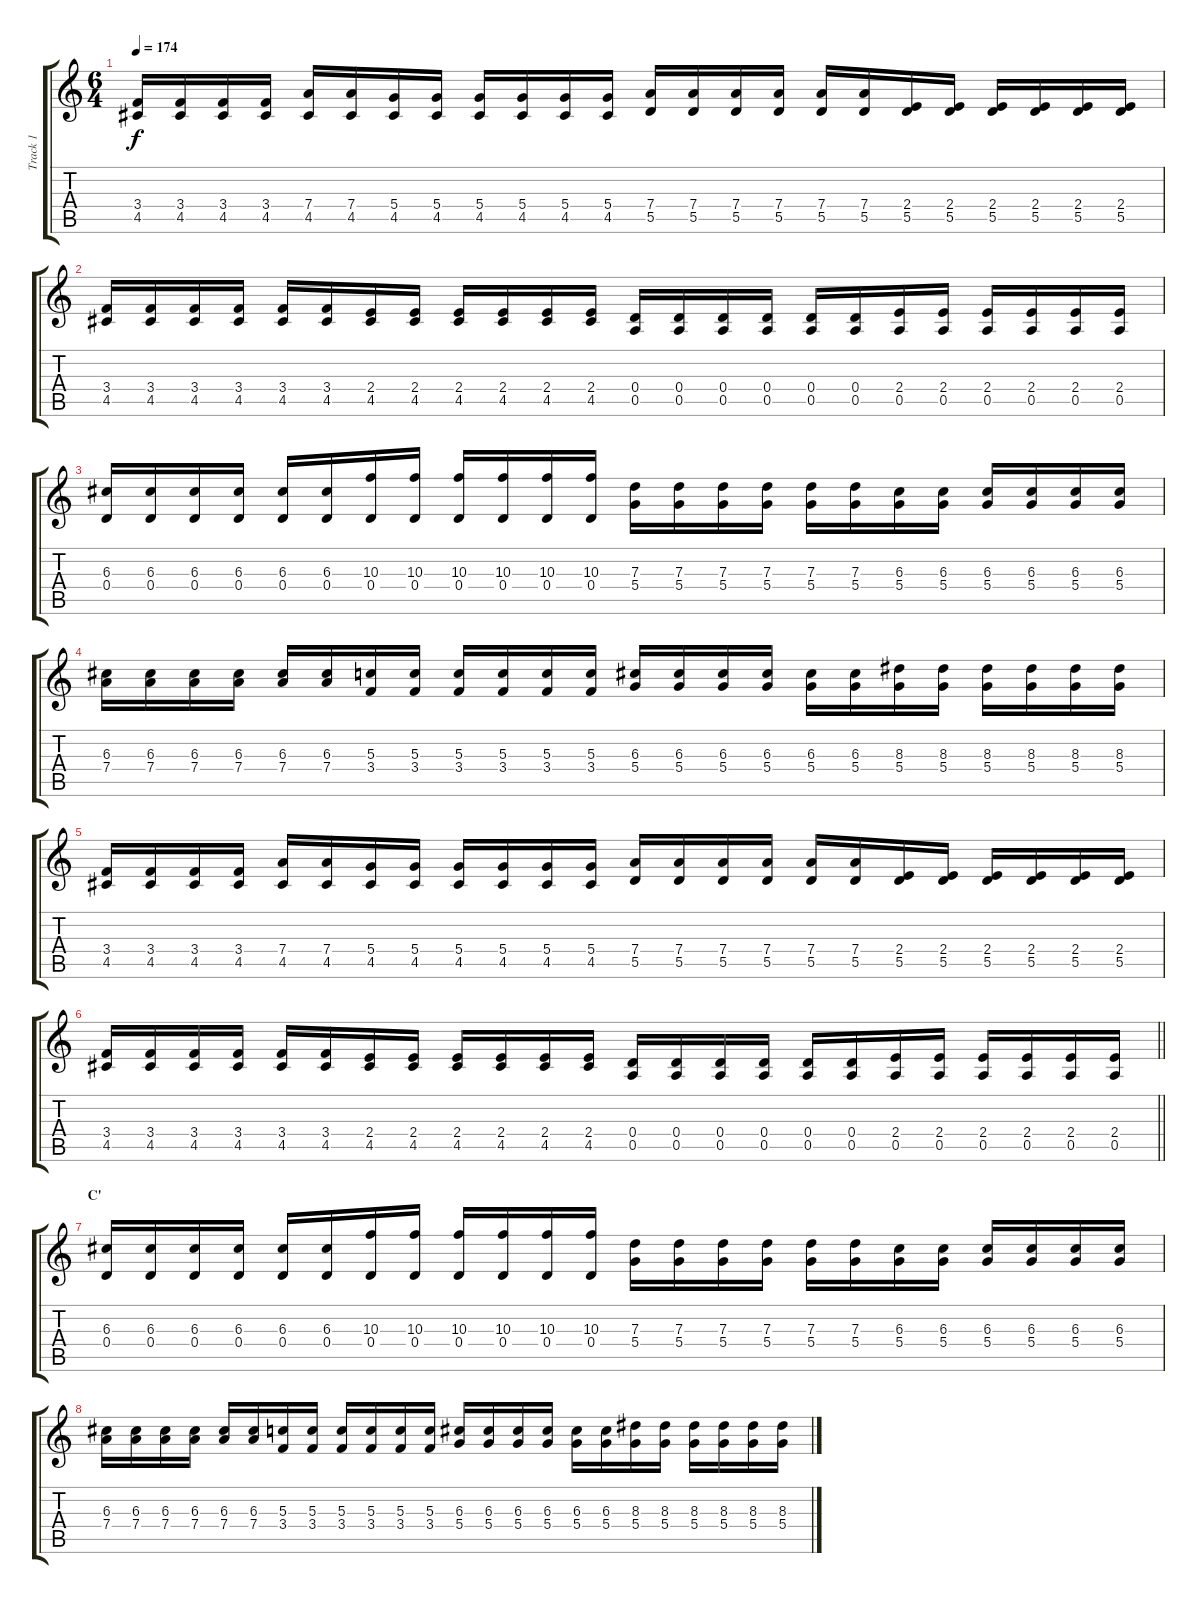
\track ("Track 1" "Track 1") {instrument distortionguitar}
\staff {score tabs}
\tuning (E4 B3 G3 D3 A2 E2) {hide}
\ts (6 4)
\tempo 174
\clef g2
\ks c
(3.4 4.5).16{dy f} (3.4 4.5).16 (3.4 4.5).16 (3.4 4.5).16 (7.4 4.5).16 (7.4 4.5).16 (5.4 4.5).16 (5.4 4.5).16 (5.4 4.5).16 (5.4 4.5).16 (5.4 4.5).16 (5.4 4.5).16 (7.4 5.5).16 (7.4 5.5).16 (7.4 5.5).16 (7.4 5.5).16 (7.4 5.5).16 (7.4 5.5).16 (2.4 5.5).16 (2.4 5.5).16 (2.4 5.5).16 (2.4 5.5).16 (2.4 5.5).16 (2.4 5.5).16 |
(3.4 4.5).16 (3.4 4.5).16 (3.4 4.5).16 (3.4 4.5).16 (3.4 4.5).16 (3.4 4.5).16 (2.4 4.5).16 (2.4 4.5).16 (2.4 4.5).16 (2.4 4.5).16 (2.4 4.5).16 (2.4 4.5).16 (0.4 0.5).16 (0.4 0.5).16 (0.4 0.5).16 (0.4 0.5).16 (0.4 0.5).16 (0.4 0.5).16 (2.4 0.5).16 (2.4 0.5).16 (2.4 0.5).16 (2.4 0.5).16 (2.4 0.5).16 (2.4 0.5).16 |
(6.3 0.4).16 (6.3 0.4).16 (6.3 0.4).16 (6.3 0.4).16 (6.3 0.4).16 (6.3 0.4).16 (10.3 0.4).16 (10.3 0.4).16 (10.3 0.4).16 (10.3 0.4).16 (10.3 0.4).16 (10.3 0.4).16 (7.3 5.4).16 (7.3 5.4).16 (7.3 5.4).16 (7.3 5.4).16 (7.3 5.4).16 (7.3 5.4).16 (6.3 5.4).16 (6.3 5.4).16 (6.3 5.4).16 (6.3 5.4).16 (6.3 5.4).16 (6.3 5.4).16 |
(6.3 7.4).16 (6.3 7.4).16 (6.3 7.4).16 (6.3 7.4).16 (6.3 7.4).16 (6.3 7.4).16 (5.3 3.4).16 (5.3 3.4).16 (5.3 3.4).16 (5.3 3.4).16 (5.3 3.4).16 (5.3 3.4).16 (6.3 5.4).16 (6.3 5.4).16 (6.3 5.4).16 (6.3 5.4).16 (6.3 5.4).16 (6.3 5.4).16 (8.3 5.4).16 (8.3 5.4).16 (8.3 5.4).16 (8.3 5.4).16 (8.3 5.4).16 (8.3 5.4).16 |
(3.4 4.5).16 (3.4 4.5).16 (3.4 4.5).16 (3.4 4.5).16 (7.4 4.5).16 (7.4 4.5).16 (5.4 4.5).16 (5.4 4.5).16 (5.4 4.5).16 (5.4 4.5).16 (5.4 4.5).16 (5.4 4.5).16 (7.4 5.5).16 (7.4 5.5).16 (7.4 5.5).16 (7.4 5.5).16 (7.4 5.5).16 (7.4 5.5).16 (2.4 5.5).16 (2.4 5.5).16 (2.4 5.5).16 (2.4 5.5).16 (2.4 5.5).16 (2.4 5.5).16 |
\barLineRight lightlight
(3.4 4.5).16 (3.4 4.5).16 (3.4 4.5).16 (3.4 4.5).16 (3.4 4.5).16 (3.4 4.5).16 (2.4 4.5).16 (2.4 4.5).16 (2.4 4.5).16 (2.4 4.5).16 (2.4 4.5).16 (2.4 4.5).16 (0.4 0.5).16 (0.4 0.5).16 (0.4 0.5).16 (0.4 0.5).16 (0.4 0.5).16 (0.4 0.5).16 (2.4 0.5).16 (2.4 0.5).16 (2.4 0.5).16 (2.4 0.5).16 (2.4 0.5).16 (2.4 0.5).16 |
\section ("" "C'")
(6.3 0.4).16 (6.3 0.4).16 (6.3 0.4).16 (6.3 0.4).16 (6.3 0.4).16 (6.3 0.4).16 (10.3 0.4).16 (10.3 0.4).16 (10.3 0.4).16 (10.3 0.4).16 (10.3 0.4).16 (10.3 0.4).16 (7.3 5.4).16 (7.3 5.4).16 (7.3 5.4).16 (7.3 5.4).16 (7.3 5.4).16 (7.3 5.4).16 (6.3 5.4).16 (6.3 5.4).16 (6.3 5.4).16 (6.3 5.4).16 (6.3 5.4).16 (6.3 5.4).16 |
(6.3 7.4).16 (6.3 7.4).16 (6.3 7.4).16 (6.3 7.4).16 (6.3 7.4).16 (6.3 7.4).16 (5.3 3.4).16 (5.3 3.4).16 (5.3 3.4).16 (5.3 3.4).16 (5.3 3.4).16 (5.3 3.4).16 (6.3 5.4).16 (6.3 5.4).16 (6.3 5.4).16 (6.3 5.4).16 (6.3 5.4).16 (6.3 5.4).16 (8.3 5.4).16 (8.3 5.4).16 (8.3 5.4).16 (8.3 5.4).16 (8.3 5.4).16 (8.3 5.4).16
